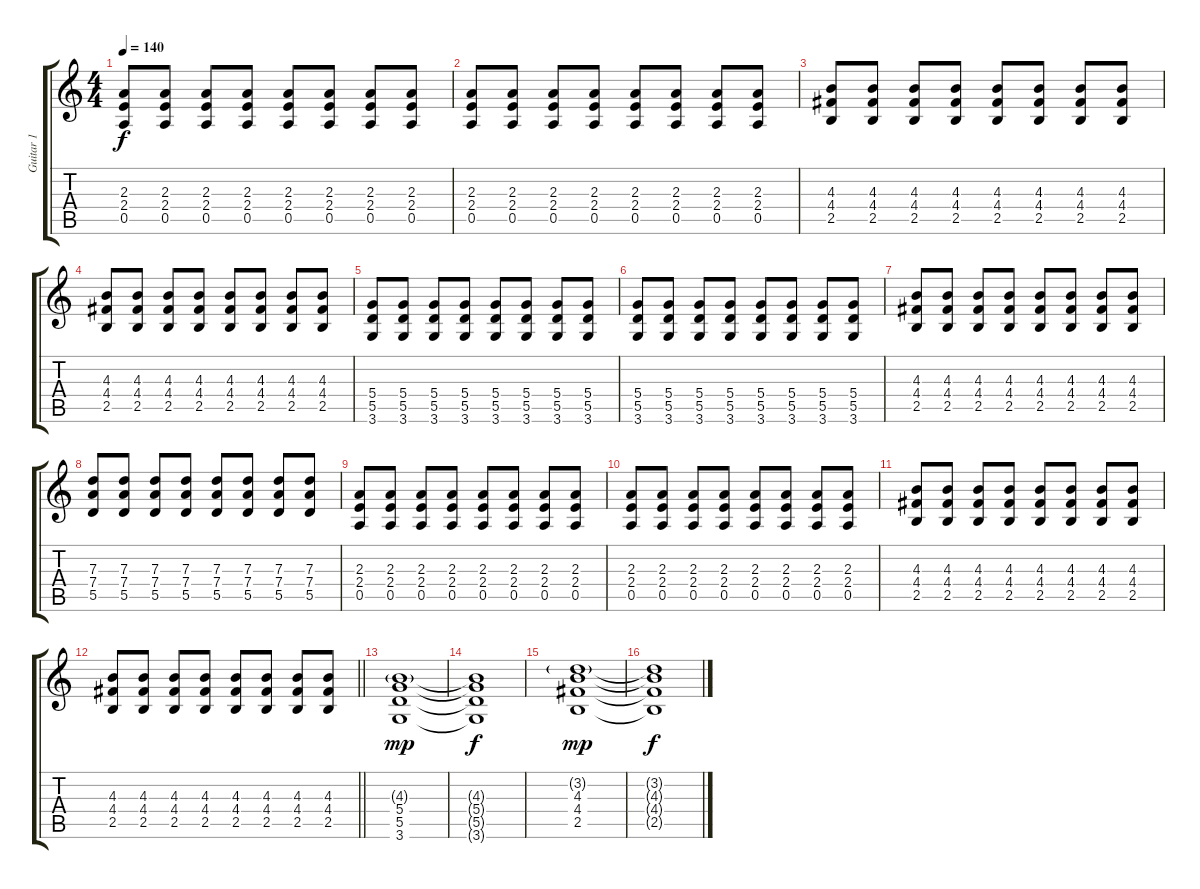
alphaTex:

\track ("Guitar 1" "Guitar 1") {instrument electricguitarclean}
\staff {score tabs}
\tuning (E4 B3 G3 D3 A2 E2) {hide}
\ts (4 4)
\tempo 140
\clef g2
\ks c
(2.3 2.4 0.5).8{dy f} (2.3 2.4 0.5).8 (2.3 2.4 0.5).8 (2.3 2.4 0.5).8 (2.3 2.4 0.5).8 (2.3 2.4 0.5).8 (2.3 2.4 0.5).8 (2.3 2.4 0.5).8 |
(2.3 2.4 0.5).8 (2.3 2.4 0.5).8 (2.3 2.4 0.5).8 (2.3 2.4 0.5).8 (2.3 2.4 0.5).8 (2.3 2.4 0.5).8 (2.3 2.4 0.5).8 (2.3 2.4 0.5).8 |
(4.3 4.4 2.5).8 (4.3 4.4 2.5).8 (4.3 4.4 2.5).8 (4.3 4.4 2.5).8 (4.3 4.4 2.5).8 (4.3 4.4 2.5).8 (4.3 4.4 2.5).8 (4.3 4.4 2.5).8 |
(4.3 4.4 2.5).8 (4.3 4.4 2.5).8 (4.3 4.4 2.5).8 (4.3 4.4 2.5).8 (4.3 4.4 2.5).8 (4.3 4.4 2.5).8 (4.3 4.4 2.5).8 (4.3 4.4 2.5).8 |
(5.4 5.5 3.6).8 (5.4 5.5 3.6).8 (5.4 5.5 3.6).8 (5.4 5.5 3.6).8 (5.4 5.5 3.6).8 (5.4 5.5 3.6).8 (5.4 5.5 3.6).8 (5.4 5.5 3.6).8 |
(5.4 5.5 3.6).8 (5.4 5.5 3.6).8 (5.4 5.5 3.6).8 (5.4 5.5 3.6).8 (5.4 5.5 3.6).8 (5.4 5.5 3.6).8 (5.4 5.5 3.6).8 (5.4 5.5 3.6).8 |
(4.3 4.4 2.5).8 (4.3 4.4 2.5).8 (4.3 4.4 2.5).8 (4.3 4.4 2.5).8 (4.3 4.4 2.5).8 (4.3 4.4 2.5).8 (4.3 4.4 2.5).8 (4.3 4.4 2.5).8 |
(7.3 7.4 5.5).8 (7.3 7.4 5.5).8 (7.3 7.4 5.5).8 (7.3 7.4 5.5).8 (7.3 7.4 5.5).8 (7.3 7.4 5.5).8 (7.3 7.4 5.5).8 (7.3 7.4 5.5).8 |
(2.3 2.4 0.5).8 (2.3 2.4 0.5).8 (2.3 2.4 0.5).8 (2.3 2.4 0.5).8 (2.3 2.4 0.5).8 (2.3 2.4 0.5).8 (2.3 2.4 0.5).8 (2.3 2.4 0.5).8 |
(2.3 2.4 0.5).8 (2.3 2.4 0.5).8 (2.3 2.4 0.5).8 (2.3 2.4 0.5).8 (2.3 2.4 0.5).8 (2.3 2.4 0.5).8 (2.3 2.4 0.5).8 (2.3 2.4 0.5).8 |
(4.3 4.4 2.5).8 (4.3 4.4 2.5).8 (4.3 4.4 2.5).8 (4.3 4.4 2.5).8 (4.3 4.4 2.5).8 (4.3 4.4 2.5).8 (4.3 4.4 2.5).8 (4.3 4.4 2.5).8 |
\barLineRight lightlight
(4.3 4.4 2.5).8 (4.3 4.4 2.5).8 (4.3 4.4 2.5).8 (4.3 4.4 2.5).8 (4.3 4.4 2.5).8 (4.3 4.4 2.5).8 (4.3 4.4 2.5).8 (4.3 4.4 2.5).8 |
(4.3{g} 5.4 5.5 3.6).1{dy mp} |
(4.3{t} 5.4{t} 5.5{t} 3.6{t}).1{dy f} |
(3.2{g} 4.3 4.4 2.5).1{dy mp} |
(3.2{t} 4.3{t} 4.4{t} 2.5{t}).1{dy f}
